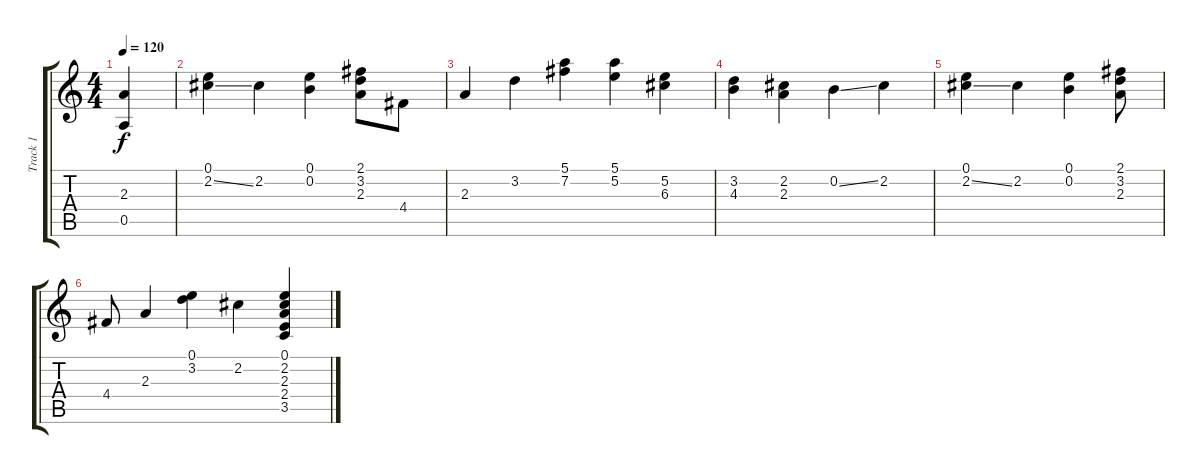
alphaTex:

\track ("Track 1" "Track 1") {instrument acousticguitarsteel}
\staff {score tabs}
\tuning (E4 B3 G3 D3 A2 E2) {hide}
\ts (4 4)
\tempo 120
\clef g2
\ks c
(2.3 0.5).4{dy f} |
(0.1 2.2{ss}).4 2.2.4 (0.1 0.2).4 (2.1 3.2 2.3).8 4.4.8 |
2.3.4 3.2.4 (5.1 7.2).4 (5.1 5.2).4 (5.2 6.3).4 |
(3.2 4.3).4 (2.2 2.3).4 0.2{ss}.4 2.2.4 |
(0.1 2.2{ss}).4 2.2.4 (0.1 0.2).4 (2.1 3.2 2.3).8 |
4.4.8 2.3.4 (0.1 3.2).4 2.2.4 (0.1 2.2 2.3 2.4 3.5).4
